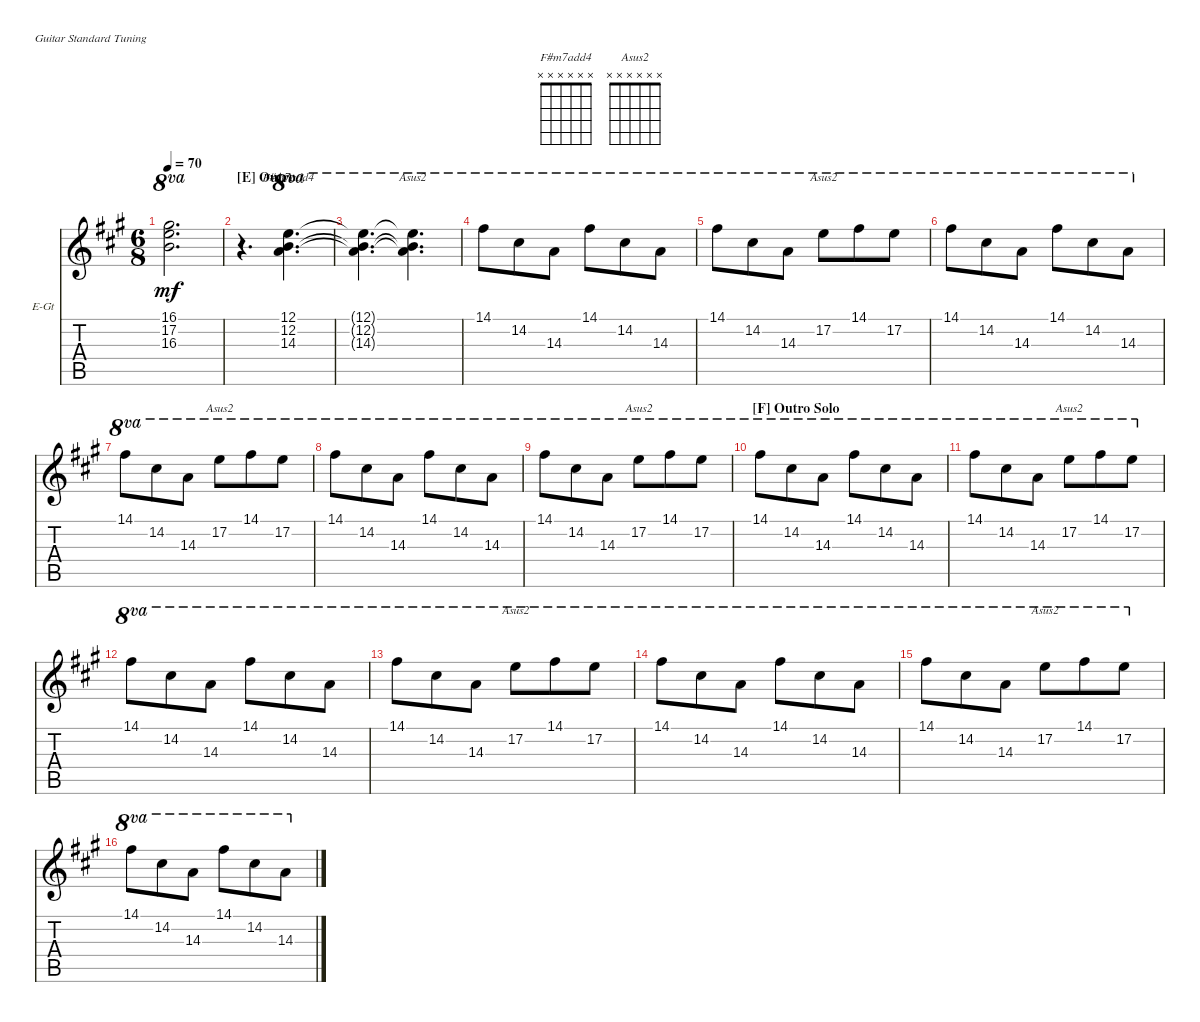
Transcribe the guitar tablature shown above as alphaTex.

\defaultSystemsLayout 4
\bracketExtendMode nobrackets
\firstSystemTrackNameOrientation horizontal
\otherSystemsTrackNameOrientation horizontal
\track ("12 string guitar" "E-Gt") {instrument electricguitarclean}
\staff {score tabs}
\tuning (E4 B3 G3 D3 A2 E2)
\chord ("F#m7add4" x x x x x x)
\chord ("Asus2" x x x x x x)
\ts (6 8)
\tempo 70
\clef g2
\scale
0.25
\ks a
(16.1 17.2 16.3).2{d ot 8va dy mf} |
\section ("E" "Outro")
\scale
0.25 r.4{d} (14.3 12.2 12.1).4{d ch "F#m7add4" ot 8va} |
\scale
0.25 (14.3{t} 12.2{t} 12.1{t}).4{d ot 8va} (12.1{t} 14.3{t} 12.2{t}).4{d ch "Asus2" ot 8va} |
\scale
0.25 14.1.8{ot 8va} 14.2.8{ot 8va} 14.3.8{ot 8va} 14.1.8{ot 8va} 14.2.8{ot 8va} 14.3.8{ot 8va} |
\scale
0.25 14.1.8{ot 8va} 14.2.8{ot 8va} 14.3.8{ot 8va} 17.2.8{ch "Asus2" ot 8va} 14.1.8{ot 8va} 17.2.8{ot 8va} |
\scale
0.25 14.1.8{ot 8va} 14.2.8{ot 8va} 14.3.8{ot 8va} 14.1.8{ot 8va} 14.2.8{ot 8va} 14.3.8{ot 8va} |
\scale
0.25 14.1.8{ot 8va} 14.2.8{ot 8va} 14.3.8{ot 8va} 17.2.8{ch "Asus2" ot 8va} 14.1.8{ot 8va} 17.2.8{ot 8va} |
\scale
0.25 14.1.8{ot 8va} 14.2.8{ot 8va} 14.3.8{ot 8va} 14.1.8{ot 8va} 14.2.8{ot 8va} 14.3.8{ot 8va} |
\scale
0.25 14.1.8{ot 8va} 14.2.8{ot 8va} 14.3.8{ot 8va} 17.2.8{ch "Asus2" ot 8va} 14.1.8{ot 8va} 17.2.8{ot 8va} |
\section ("F" "Outro Solo")
\scale
0.25 14.1.8{ot 8va} 14.2.8{ot 8va} 14.3.8{ot 8va} 14.1.8{ot 8va} 14.2.8{ot 8va} 14.3.8{ot 8va} |
\scale
0.25 14.1.8{ot 8va} 14.2.8{ot 8va} 14.3.8{ot 8va} 17.2.8{ch "Asus2" ot 8va} 14.1.8{ot 8va} 17.2.8{ot 8va} |
\scale
0.25 14.1.8{ot 8va} 14.2.8{ot 8va} 14.3.8{ot 8va} 14.1.8{ot 8va} 14.2.8{ot 8va} 14.3.8{ot 8va} |
\scale
0.25 14.1.8{ot 8va} 14.2.8{ot 8va} 14.3.8{ot 8va} 17.2.8{ch "Asus2" ot 8va} 14.1.8{ot 8va} 17.2.8{ot 8va} |
\scale
0.25 14.1.8{ot 8va} 14.2.8{ot 8va} 14.3.8{ot 8va} 14.1.8{ot 8va} 14.2.8{ot 8va} 14.3.8{ot 8va} |
\scale
0.25 14.1.8{ot 8va} 14.2.8{ot 8va} 14.3.8{ot 8va} 17.2.8{ch "Asus2" ot 8va} 14.1.8{ot 8va} 17.2.8{ot 8va} |
\scale
0.25 14.1.8{ot 8va} 14.2.8{ot 8va} 14.3.8{ot 8va} 14.1.8{ot 8va} 14.2.8{ot 8va} 14.3.8{ot 8va}
